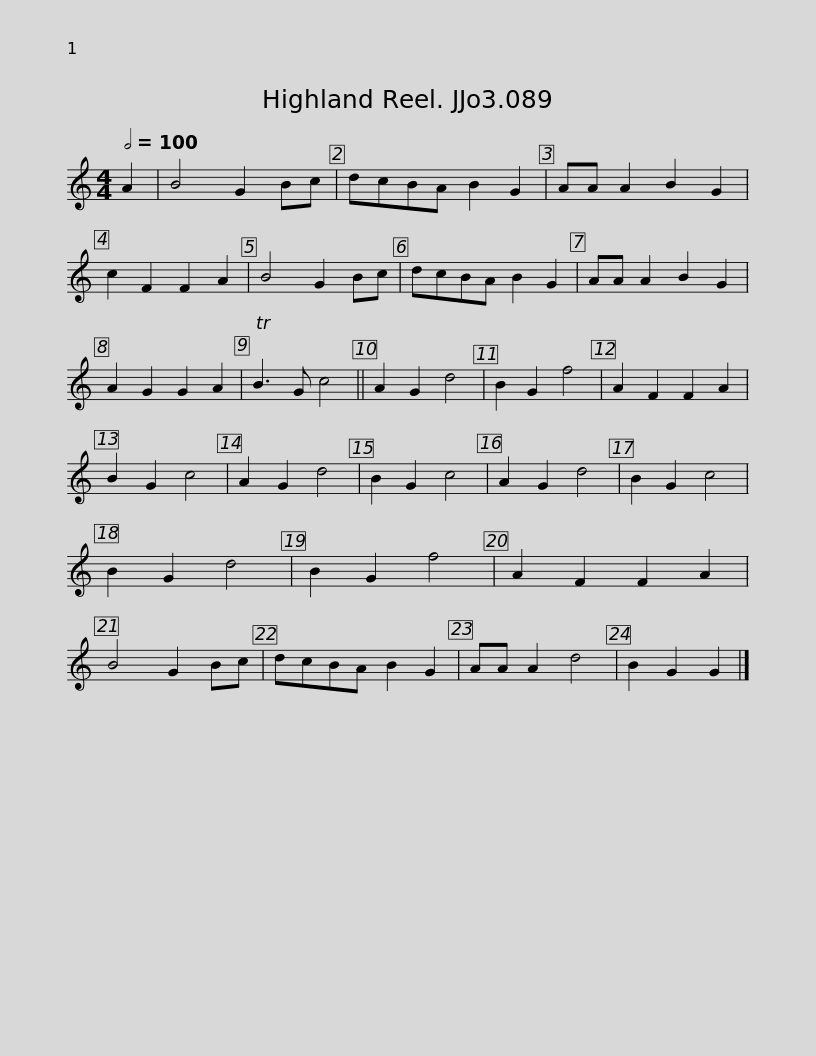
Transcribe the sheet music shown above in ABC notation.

X:1
L:1/8
Q:1/2=100
M:4/4
I:linebreak $
K:C
V:1 treble
V:1
 A2 | B4 G2 Bc | dcBA B2 G2 | AA A2 B2 G2 | c2 F2 F2 A2 | %5
 B4 G2 Bc | dcBA B2 G2 | AA A2 B2 G2 | A2 G2 G2 A2 |$ TB3 G c4 || %10
 A2 G2 d4 | B2 G2 f4 | A2 F2 F2 A2 | B2 G2 c4 | A2 G2 d4 | %15
 B2 G2 c4 | A2 G2 d4 | B2 G2 c4 | B2 G2 d4 | B2 G2 f4 | %20
 A2 F2 F2 A2 |$ B4 G2 Bc | dcBA B2 G2 | AA A2 d4 | B2 G2 G2 |] %25
